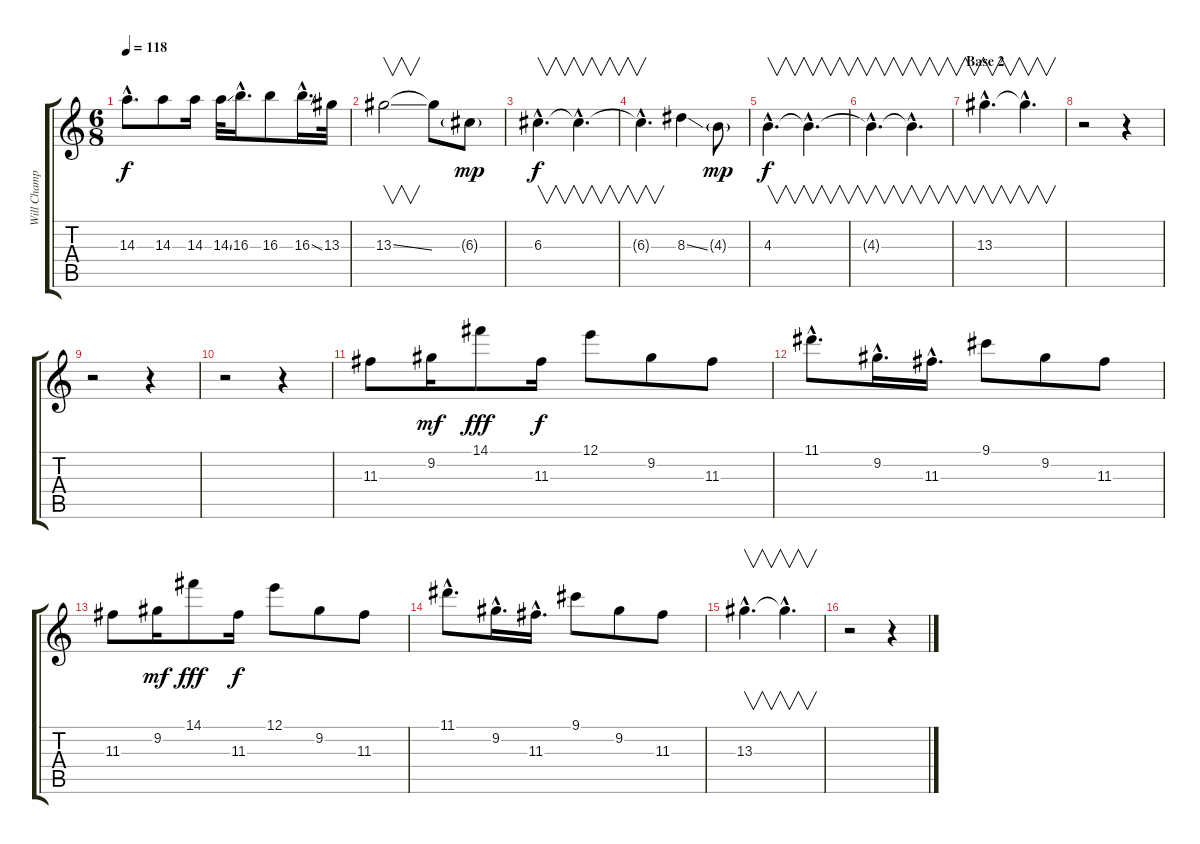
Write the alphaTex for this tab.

\track ("Will Champion (guitarra)" "Will Champ") {instrument electricguitarjazz}
\staff {score tabs}
\tuning (E4 B3 G3 D3 A2 E2) {hide}
\ts (6 8)
\tempo 118
\clef g2
\ks c
14.3{hac}.8{d dy f} 14.3.8 14.3.16 14.3{ss}.32 16.3{hac}.16{d} 16.3.8 16.3{ss hac}.16{d} 13.3.32 |
13.3{ss}.2{v} 13.3{t}.8 6.3{g}.8{dy mp} |
6.3{hac}.4{v d dy f} 6.3{hac t}.4{v d} |
6.3{hac t}.4{v d} 8.3{ss}.4 4.3{g}.8{dy mp} |
4.3{hac}.4{v d dy f} 4.3{hac t}.4{v d} |
4.3{hac t}.4{v d} 4.3{hac t}.4{v d} |
\section ("" "Base 2")
13.3{hac}.4{v d} 13.3{hac t}.4{v d} |
r.2 r.4 |
r.2 r.4 |
r.2 r.4 |
11.3.8 9.2.16{dy mf} 14.1.8{dy fff} 11.3.16{dy f} 12.1.8 9.2.8 11.3.8 |
11.1{hac}.8{d} 9.2{hac}.16{d} 11.3{hac}.16{d} 9.1.8 9.2.8 11.3.8 |
11.3.8 9.2.16{dy mf} 14.1.8{dy fff} 11.3.16{dy f} 12.1.8 9.2.8 11.3.8 |
11.1{hac}.8{d} 9.2{hac}.16{d} 11.3{hac}.16{d} 9.1.8 9.2.8 11.3.8 |
13.3{hac}.4{v d} 13.3{hac t}.4{v d} |
r.2 r.4
